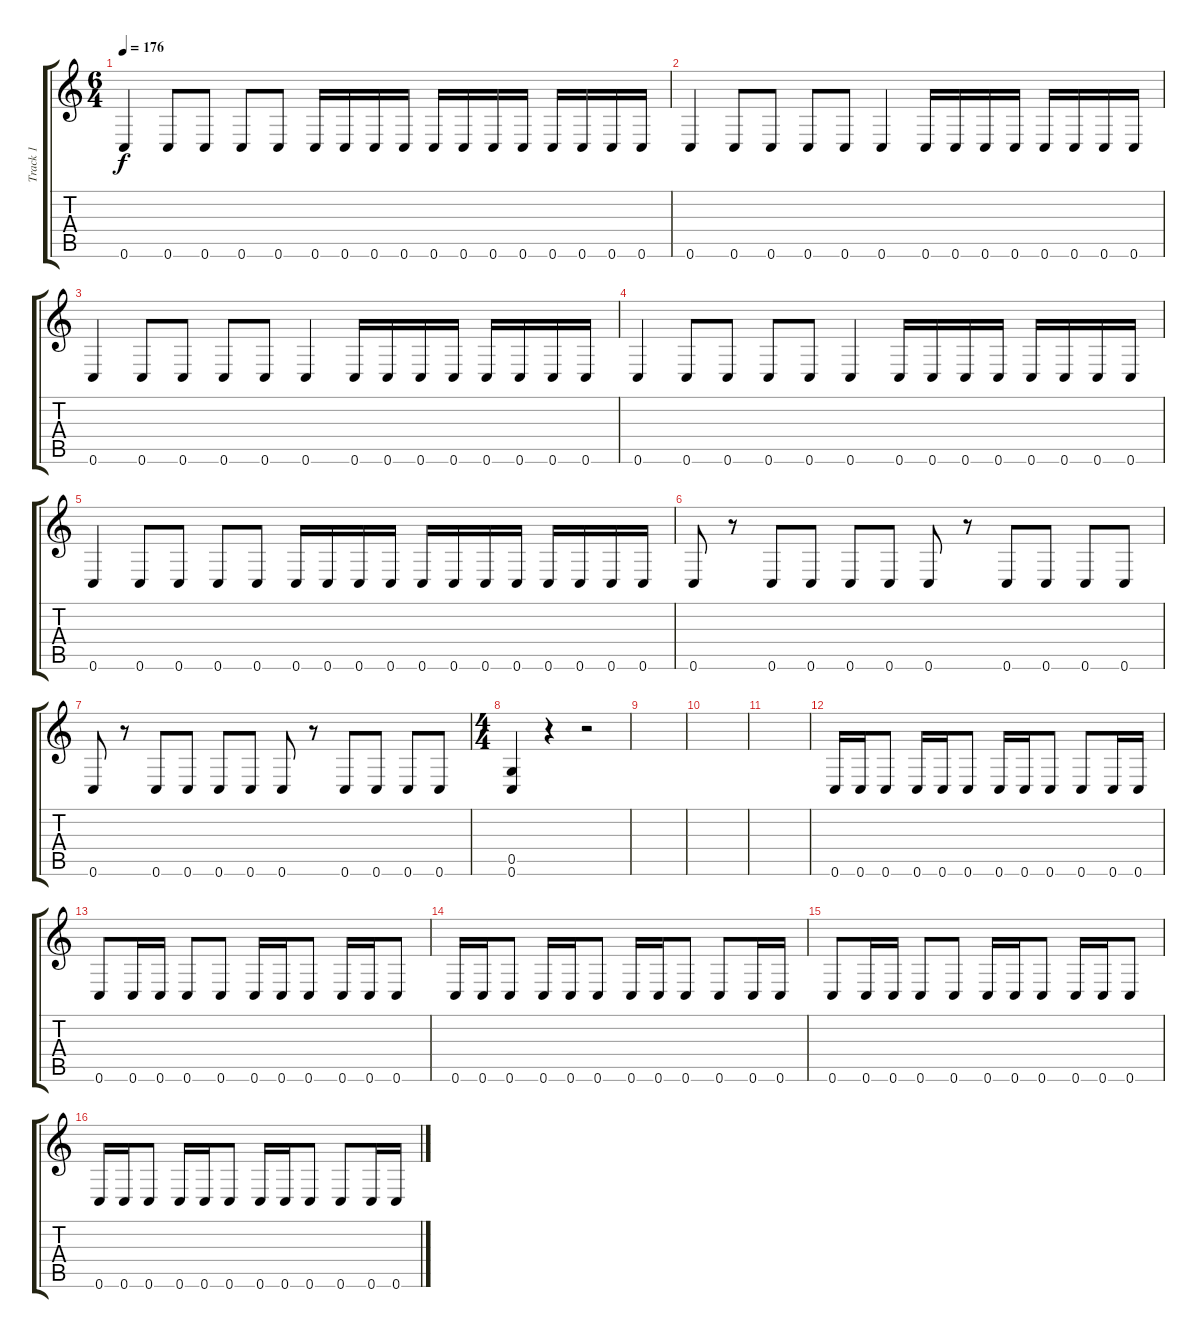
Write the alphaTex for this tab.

\track ("Track 1" "Track 1") {instrument distortionguitar}
\staff {score tabs}
\tuning (D4 A3 F3 C3 G2 C2) {hide}
\ts (6 4)
\tempo 176
\clef g2
\ks c
0.6.4{dy f volume 13} 0.6.8 0.6.8 0.6.8 0.6.8 0.6.16 0.6.16 0.6.16 0.6.16 0.6.16 0.6.16 0.6.16 0.6.16 0.6.16 0.6.16 0.6.16 0.6.16 |
0.6.4{volume 13} 0.6.8 0.6.8 0.6.8 0.6.8 0.6.4 0.6.16 0.6.16 0.6.16 0.6.16 0.6.16 0.6.16 0.6.16 0.6.16 |
0.6.4{volume 13} 0.6.8 0.6.8 0.6.8 0.6.8 0.6.4 0.6.16 0.6.16 0.6.16 0.6.16 0.6.16 0.6.16 0.6.16 0.6.16 |
0.6.4{volume 13} 0.6.8 0.6.8 0.6.8 0.6.8 0.6.4 0.6.16 0.6.16 0.6.16 0.6.16 0.6.16 0.6.16 0.6.16 0.6.16 |
0.6.4{volume 13} 0.6.8 0.6.8 0.6.8 0.6.8 0.6.16 0.6.16 0.6.16 0.6.16 0.6.16 0.6.16 0.6.16 0.6.16 0.6.16 0.6.16 0.6.16 0.6.16 |
0.6.8 r.8 0.6.8 0.6.8 0.6.8 0.6.8 0.6.8 r.8 0.6.8 0.6.8 0.6.8 0.6.8 |
0.6.8 r.8 0.6.8 0.6.8 0.6.8 0.6.8 0.6.8 r.8 0.6.8 0.6.8 0.6.8 0.6.8 |
\ts (4 4)
(0.5 0.6).4 r.4 r.2 |
|
|
|
0.6.16 0.6.16 0.6.8 0.6.16 0.6.16 0.6.8 0.6.16 0.6.16 0.6.8 0.6.8 0.6.16 0.6.16 |
0.6.8 0.6.16 0.6.16 0.6.8 0.6.8 0.6.16 0.6.16 0.6.8 0.6.16 0.6.16 0.6.8 |
0.6.16 0.6.16 0.6.8 0.6.16 0.6.16 0.6.8 0.6.16 0.6.16 0.6.8 0.6.8 0.6.16 0.6.16 |
0.6.8 0.6.16 0.6.16 0.6.8 0.6.8 0.6.16 0.6.16 0.6.8 0.6.16 0.6.16 0.6.8 |
0.6.16 0.6.16 0.6.8 0.6.16 0.6.16 0.6.8 0.6.16 0.6.16 0.6.8 0.6.8 0.6.16 0.6.16
